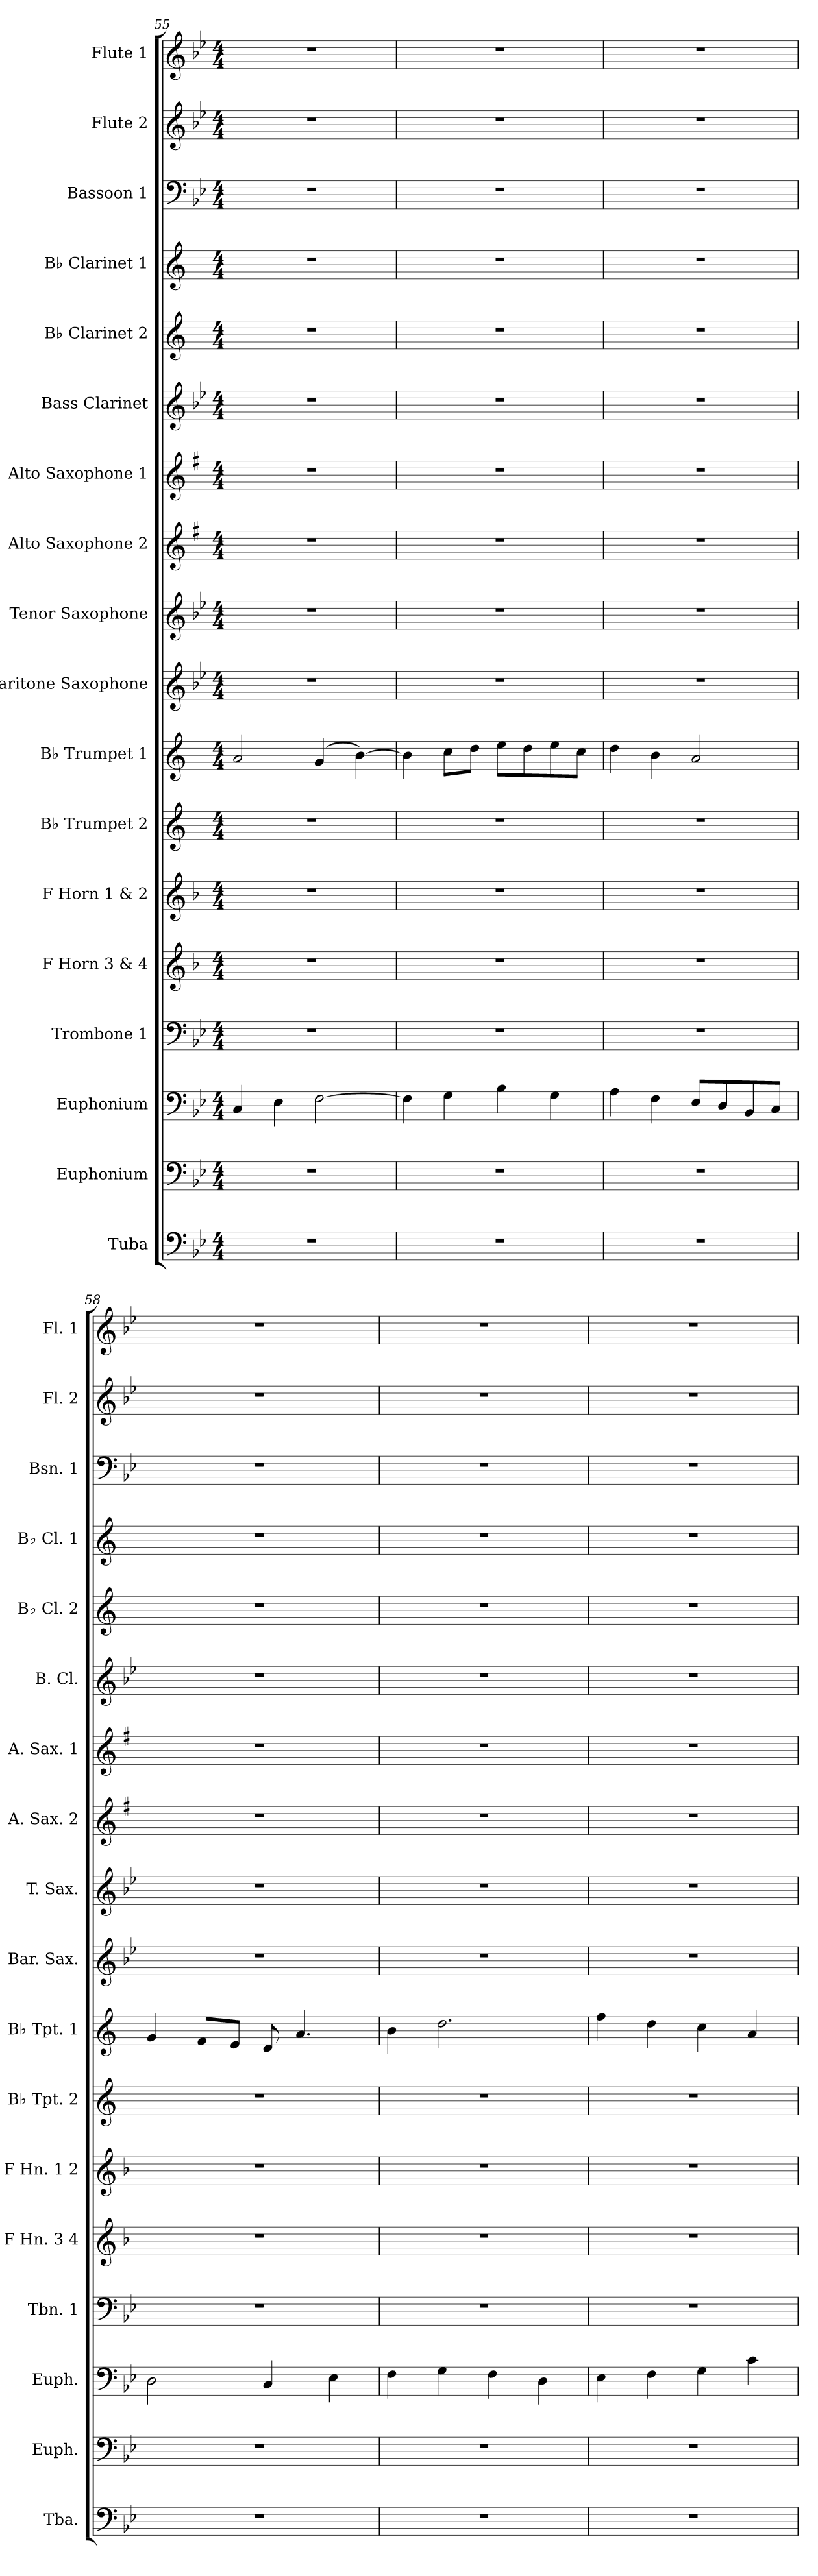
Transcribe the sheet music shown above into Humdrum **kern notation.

**kern	**kern	**kern	**kern	**kern	**kern	**kern	**kern	**kern	**kern	**kern	**kern	**kern	**kern	**kern	**kern	**kern	**kern
*part18	*part17	*part16	*part15	*part14	*part13	*part12	*part11	*part10	*part9	*part8	*part7	*part6	*part5	*part4	*part3	*part2	*part1
*staff18	*staff17	*staff16	*staff15	*staff14	*staff13	*staff12	*staff11	*staff10	*staff9	*staff8	*staff7	*staff6	*staff5	*staff4	*staff3	*staff2	*staff1
*I"Tuba	*I"Euphonium	*I"Euphonium	*I"Trombone 1	*I"F Horn 3 &amp; 4	*I"F Horn 1 &amp; 2	*I"B♭ Trumpet 2	*I"B♭ Trumpet 1	*I"Baritone Saxophone	*I"Tenor Saxophone	*I"Alto Saxophone 2	*I"Alto Saxophone 1	*I"Bass Clarinet	*I"B♭ Clarinet 2	*I"B♭ Clarinet 1	*I"Bassoon 1	*I"Flute 2	*I"Flute 1
*I'Tba.	*I'Euph.	*I'Euph.	*I'Tbn. 1	*I'F Hn. 3 4	*I'F Hn. 1 2	*I'B♭ Tpt. 2	*I'B♭ Tpt. 1	*I'Bar. Sax.	*I'T. Sax.	*I'A. Sax. 2	*I'A. Sax. 1	*I'B. Cl.	*I'B♭ Cl. 2	*I'B♭ Cl. 1	*I'Bsn. 1	*I'Fl. 2	*I'Fl. 1
*clefF4	*clefF4	*clefF4	*clefF4	*clefG2	*clefG2	*clefG2	*clefG2	*clefG2	*clefG2	*clefG2	*clefG2	*clefG2	*clefG2	*clefG2	*clefF4	*clefG2	*clefG2
*	*	*	*	*ITrd4c7	*ITrd4c7	*ITrd1c2	*ITrd1c2	*ITrd12c21	*ITrd8c14	*ITrd5c9	*ITrd5c9	*ITrd8c14	*ITrd1c2	*ITrd1c2	*	*	*
*k[b-e-]	*k[b-e-]	*k[b-e-]	*k[b-e-]	*k[b-e-]	*k[b-e-]	*k[b-e-]	*k[b-e-]	*k[b-e-]	*k[b-e-]	*k[b-e-]	*k[b-e-]	*k[b-e-]	*k[b-e-]	*k[b-e-]	*k[b-e-]	*k[b-e-]	*k[b-e-]
*M4/4	*M4/4	*M4/4	*M4/4	*M4/4	*M4/4	*M4/4	*M4/4	*M4/4	*M4/4	*M4/4	*M4/4	*M4/4	*M4/4	*M4/4	*M4/4	*M4/4	*M4/4
=55	=55	=55	=55	=55	=55	=55	=55	=55	=55	=55	=55	=55	=55	=55	=55	=55	=55
1r	1r	4C/	1r	1r	1r	1r	2g/	1r	1r	1r	1r	1r	1r	1r	1r	1r	1r
.	.	4E-\	.	.	.	.	.	.	.	.	.	.	.	.	.	.	.
.	.	[2F\	.	.	.	.	(4f/	.	.	.	.	.	.	.	.	.	.
.	.	.	.	.	.	.	[4a\)	.	.	.	.	.	.	.	.	.	.
!!LO:PB:g=z
=56	=56	=56	=56	=56	=56	=56	=56	=56	=56	=56	=56	=56	=56	=56	=56	=56	=56
1r	1r	4F\]	1r	1r	1r	1r	4a\]	1r	1r	1r	1r	1r	1r	1r	1r	1r	1r
.	.	4G\	.	.	.	.	8b-\L	.	.	.	.	.	.	.	.	.	.
.	.	.	.	.	.	.	8cc\J	.	.	.	.	.	.	.	.	.	.
.	.	4B-\	.	.	.	.	8dd\L	.	.	.	.	.	.	.	.	.	.
.	.	.	.	.	.	.	8cc\	.	.	.	.	.	.	.	.	.	.
.	.	4G\	.	.	.	.	8dd\	.	.	.	.	.	.	.	.	.	.
.	.	.	.	.	.	.	8b-\J	.	.	.	.	.	.	.	.	.	.
=57	=57	=57	=57	=57	=57	=57	=57	=57	=57	=57	=57	=57	=57	=57	=57	=57	=57
1r	1r	4A\	1r	1r	1r	1r	4cc\	1r	1r	1r	1r	1r	1r	1r	1r	1r	1r
.	.	4F\	.	.	.	.	4a\	.	.	.	.	.	.	.	.	.	.
.	.	8E-/L	.	.	.	.	2g/	.	.	.	.	.	.	.	.	.	.
.	.	8D/	.	.	.	.	.	.	.	.	.	.	.	.	.	.	.
.	.	8BB-/	.	.	.	.	.	.	.	.	.	.	.	.	.	.	.
.	.	8C/J	.	.	.	.	.	.	.	.	.	.	.	.	.	.	.
=58	=58	=58	=58	=58	=58	=58	=58	=58	=58	=58	=58	=58	=58	=58	=58	=58	=58
1r	1r	2D\	1r	1r	1r	1r	4f/	1r	1r	1r	1r	1r	1r	1r	1r	1r	1r
.	.	.	.	.	.	.	8e-/L	.	.	.	.	.	.	.	.	.	.
.	.	.	.	.	.	.	8d/J	.	.	.	.	.	.	.	.	.	.
.	.	4C/	.	.	.	.	8c/	.	.	.	.	.	.	.	.	.	.
.	.	.	.	.	.	.	4.g/	.	.	.	.	.	.	.	.	.	.
.	.	4E-\	.	.	.	.	.	.	.	.	.	.	.	.	.	.	.
=59	=59	=59	=59	=59	=59	=59	=59	=59	=59	=59	=59	=59	=59	=59	=59	=59	=59
1r	1r	4F\	1r	1r	1r	1r	4a\	1r	1r	1r	1r	1r	1r	1r	1r	1r	1r
.	.	4G\	.	.	.	.	2.cc\	.	.	.	.	.	.	.	.	.	.
.	.	4F\	.	.	.	.	.	.	.	.	.	.	.	.	.	.	.
.	.	4D\	.	.	.	.	.	.	.	.	.	.	.	.	.	.	.
=60	=60	=60	=60	=60	=60	=60	=60	=60	=60	=60	=60	=60	=60	=60	=60	=60	=60
1r	1r	4E-\	1r	1r	1r	1r	4ee-\	1r	1r	1r	1r	1r	1r	1r	1r	1r	1r
.	.	4F\	.	.	.	.	4cc\	.	.	.	.	.	.	.	.	.	.
.	.	4G\	.	.	.	.	4b-\	.	.	.	.	.	.	.	.	.	.
.	.	4c\	.	.	.	.	4g/	.	.	.	.	.	.	.	.	.	.
=	=	=	=	=	=	=	=	=	=	=	=	=	=	=	=	=	=
*-	*-	*-	*-	*-	*-	*-	*-	*-	*-	*-	*-	*-	*-	*-	*-	*-	*-
